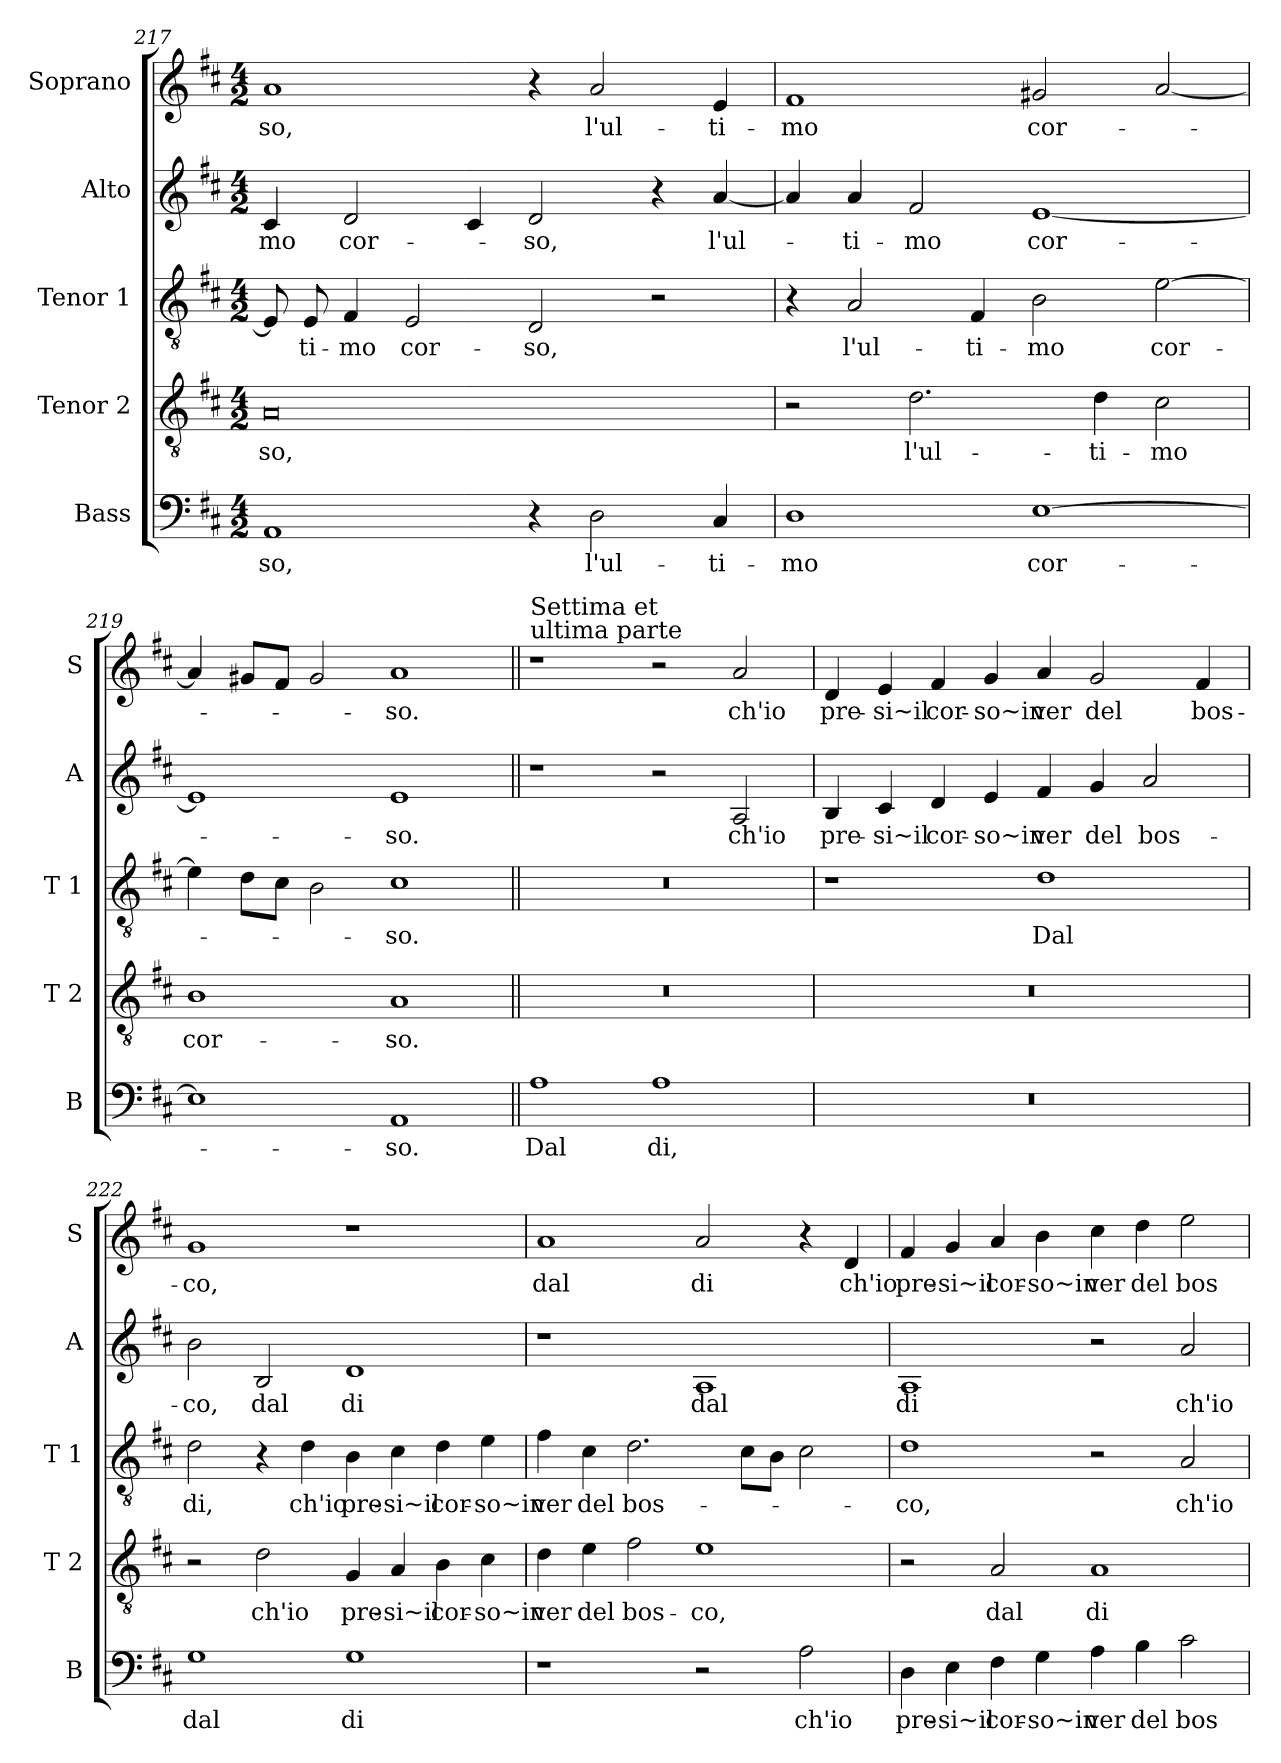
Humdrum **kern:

**kern	**text	**kern	**text	**kern	**text	**kern	**text	**kern	**text
*part5	*part5	*part4	*part4	*part3	*part3	*part2	*part2	*part1	*part1
*staff5	*staff5	*staff4	*staff4	*staff3	*staff3	*staff2	*staff2	*staff1	*staff1
*I"Bass	*	*I"Tenor 2	*	*I"Tenor 1	*	*I"Alto	*	*I"Soprano	*
*I'B	*	*I'T 2	*	*I'T 1	*	*I'A	*	*I'S	*
!!LO:LB:g=z
*clefF4	*	*clefGv2	*	*clefGv2	*	*clefG2	*	*clefG2	*
*k[f#c#]	*	*k[f#c#]	*	*k[f#c#]	*	*k[f#c#]	*	*k[f#c#]	*
*D:	*	*D:	*	*D:	*	*D:	*	*D:	*
*M4/2	*	*M4/2	*	*M4/2	*	*M4/2	*	*M4/2	*
=217	=217	=217	=217	=217	=217	=217	=217	=217	=217
!	!LO:LY:b	!	!LO:LY:b	!	!	!	!LO:LY:b	!	!LO:LY:b
1AA	-so,	0A	-so,	8E/]	.	4c#/	-mo	1a	-so,
!	!	!	!	!	!LO:LY:b	!	!	!	!
.	.	.	.	8E/	-ti-	.	.	.	.
!	!	!	!	!	!LO:LY:b	!	!LO:LY:b	!	!
.	.	.	.	4F#/	-mo	2d/	cor-	.	.
!	!	!	!	!	!LO:LY:b	!	!	!	!
.	.	.	.	2E/	cor-	.	.	.	.
.	.	.	.	.	.	4c#/	.	.	.
!	!	!	!	!	!LO:LY:b	!	!LO:LY:b	!	!
4r	.	.	.	2D/	-so,	2d/	-so,	4r	.
!	!LO:LY:b	!	!	!	!	!	!	!	!LO:LY:b
2D\	l'ul-	.	.	.	.	.	.	2a/	l'ul-
.	.	.	.	2r	.	4r	.	.	.
!	!LO:LY:b	!	!	!	!	!	!LO:LY:b	!	!LO:LY:b
4C#/	-ti-	.	.	.	.	[4a/	l'ul-	4e/	-ti-
=218	=218	=218	=218	=218	=218	=218	=218	=218	=218
!	!LO:LY:b	!	!	!	!	!	!	!	!LO:LY:b
1D	-mo	2r	.	4r	.	4a/]	.	1f#	-mo
!	!	!	!	!	!LO:LY:b	!	!LO:LY:b	!	!
.	.	.	.	2A/	l'ul-	4a/	-ti-	.	.
!	!	!	!LO:LY:b	!	!	!	!LO:LY:b	!	!
.	.	2.d\	l'ul-	.	.	2f#/	-mo	.	.
!	!	!	!	!	!LO:LY:b	!	!	!	!
.	.	.	.	4F#/	-ti-	.	.	.	.
!	!LO:LY:b	!	!	!	!LO:LY:b	!	!LO:LY:b	!	!LO:LY:b
[1E	cor-	.	.	2B\	-mo	[1e	cor-	2g#X/	cor-
!	!	!	!LO:LY:b	!	!	!	!	!	!
.	.	4d\	-ti-	.	.	.	.	.	.
!	!	!	!LO:LY:b	!	!LO:LY:b	!	!	!	!
.	.	2c#\	-mo	[2e\	cor-	.	.	[2a/	.
=219	=219	=219	=219	=219	=219	=219	=219	=219	=219
!	!	!	!LO:LY:b	!	!	!	!	!	!
1E]	.	1B	cor-	4e\]	.	1e]	.	4a/]	.
.	.	.	.	8d\L	.	.	.	8g#X/L	.
.	.	.	.	8c#\J	.	.	.	8f#/J	.
.	.	.	.	2B\	.	.	.	2g#/	.
!	!LO:LY:b	!	!LO:LY:b	!	!LO:LY:b	!	!LO:LY:b	!	!LO:LY:b
1AA	-so.	1A	-so.	1c#	-so.	1e	-so.	1a	-so.
=220||	=220||	=220||	=220||	=220||	=220||	=220||	=220||	=220||	=220||
!	!	!	!	!	!	!	!	!LO:TX:a:t=Settima et\nultima parte	!
!	!LO:LY:b	!	!	!	!	!	!	!	!
1A	Dal	0r	.	0r	.	1r	.	1r	.
!	!LO:LY:b	!	!	!	!	!	!	!	!
1A	di,	.	.	.	.	2r	.	2r	.
!	!	!	!	!	!	!	!LO:LY:b	!	!LO:LY:b
.	.	.	.	.	.	2A/	ch'io	2a/	ch'io
!!LO:PB:g=z
=221	=221	=221	=221	=221	=221	=221	=221	=221	=221
!	!	!	!	!	!	!	!LO:LY:b	!	!LO:LY:b
0r	.	0r	.	1r	.	4B/	pre-	4d/	pre-
!	!	!	!	!	!	!	!LO:LY:b	!	!LO:LY:b
.	.	.	.	.	.	4c#/	-si~il	4e/	-si~il
!	!	!	!	!	!	!	!LO:LY:b	!	!LO:LY:b
.	.	.	.	.	.	4d/	cor-	4f#/	cor-
!	!	!	!	!	!	!	!LO:LY:b	!	!LO:LY:b
.	.	.	.	.	.	4e/	-so~in	4g/	-so~in
!	!	!	!	!	!LO:LY:b	!	!LO:LY:b	!	!LO:LY:b
.	.	.	.	1d	Dal	4f#/	ver	4a/	ver
!	!	!	!	!	!	!	!LO:LY:b	!	!LO:LY:b
.	.	.	.	.	.	4g/	del	2g/	del
!	!	!	!	!	!	!	!LO:LY:b	!	!
.	.	.	.	.	.	2a/	bos-	.	.
!	!	!	!	!	!	!	!	!	!LO:LY:b
.	.	.	.	.	.	.	.	4f#/	bos-
=222	=222	=222	=222	=222	=222	=222	=222	=222	=222
!	!LO:LY:b	!	!	!	!LO:LY:b	!	!LO:LY:b	!	!LO:LY:b
1G	dal	2r	.	2d\	di,	2b\	-co,	1g	-co,
!	!	!	!LO:LY:b	!	!	!	!LO:LY:b	!	!
.	.	2d\	ch'io	4r	.	2B/	dal	.	.
!	!	!	!	!	!LO:LY:b	!	!	!	!
.	.	.	.	4d\	ch'io	.	.	.	.
!	!LO:LY:b	!	!LO:LY:b	!	!LO:LY:b	!	!LO:LY:b	!	!
1G	di	4G/	pre-	4B\	pre-	1d	di	1r	.
!	!	!	!LO:LY:b	!	!LO:LY:b	!	!	!	!
.	.	4A/	-si~il	4c#\	-si~il	.	.	.	.
!	!	!	!LO:LY:b	!	!LO:LY:b	!	!	!	!
.	.	4B\	cor-	4d\	cor-	.	.	.	.
!	!	!	!LO:LY:b	!	!LO:LY:b	!	!	!	!
.	.	4c#\	-so~in	4e\	-so~in	.	.	.	.
=223	=223	=223	=223	=223	=223	=223	=223	=223	=223
!	!	!	!LO:LY:b	!	!LO:LY:b	!	!	!	!LO:LY:b
1r	.	4d\	ver	4f#\	ver	1r	.	1a	dal
!	!	!	!LO:LY:b	!	!LO:LY:b	!	!	!	!
.	.	4e\	del	4c#\	del	.	.	.	.
!	!	!	!LO:LY:b	!	!LO:LY:b	!	!	!	!
.	.	2f#\	bos-	2.d\	bos-	.	.	.	.
!	!	!	!LO:LY:b	!	!	!	!LO:LY:b	!	!LO:LY:b
2r	.	1e	-co,	.	.	1A	dal	2a/	di
.	.	.	.	8c#\L	.	.	.	.	.
.	.	.	.	8B\J	.	.	.	.	.
!	!LO:LY:b	!	!	!	!	!	!	!	!
2A\	ch'io	.	.	2c#\	.	.	.	4r	.
!	!	!	!	!	!	!	!	!	!LO:LY:b
.	.	.	.	.	.	.	.	4d/	ch'io
!!LO:LB:g=z
=224	=224	=224	=224	=224	=224	=224	=224	=224	=224
!	!LO:LY:b	!	!	!	!LO:LY:b	!	!LO:LY:b	!	!LO:LY:b
4D\	pre-	2r	.	1d	-co,	1A	di	4f#/	pre-
!	!LO:LY:b	!	!	!	!	!	!	!	!LO:LY:b
4E\	-si~il	.	.	.	.	.	.	4g/	-si~il
!	!LO:LY:b	!	!LO:LY:b	!	!	!	!	!	!LO:LY:b
4F#\	cor-	2A/	dal	.	.	.	.	4a/	cor-
!	!LO:LY:b	!	!	!	!	!	!	!	!LO:LY:b
4G\	-so~in	.	.	.	.	.	.	4b\	-so~in
!	!LO:LY:b	!	!LO:LY:b	!	!	!	!	!	!LO:LY:b
4A\	ver	1A	di	2r	.	2r	.	4cc#\	ver
!	!LO:LY:b	!	!	!	!	!	!	!	!LO:LY:b
4B\	del	.	.	.	.	.	.	4dd\	del
!	!LO:LY:b	!	!	!	!LO:LY:b	!	!LO:LY:b	!	!LO:LY:b
2c#\	bos-	.	.	2A/	ch'io	2a/	ch'io	2ee\	bos-
=	=	=	=	=	=	=	=	=	=
*-	*-	*-	*-	*-	*-	*-	*-	*-	*-
